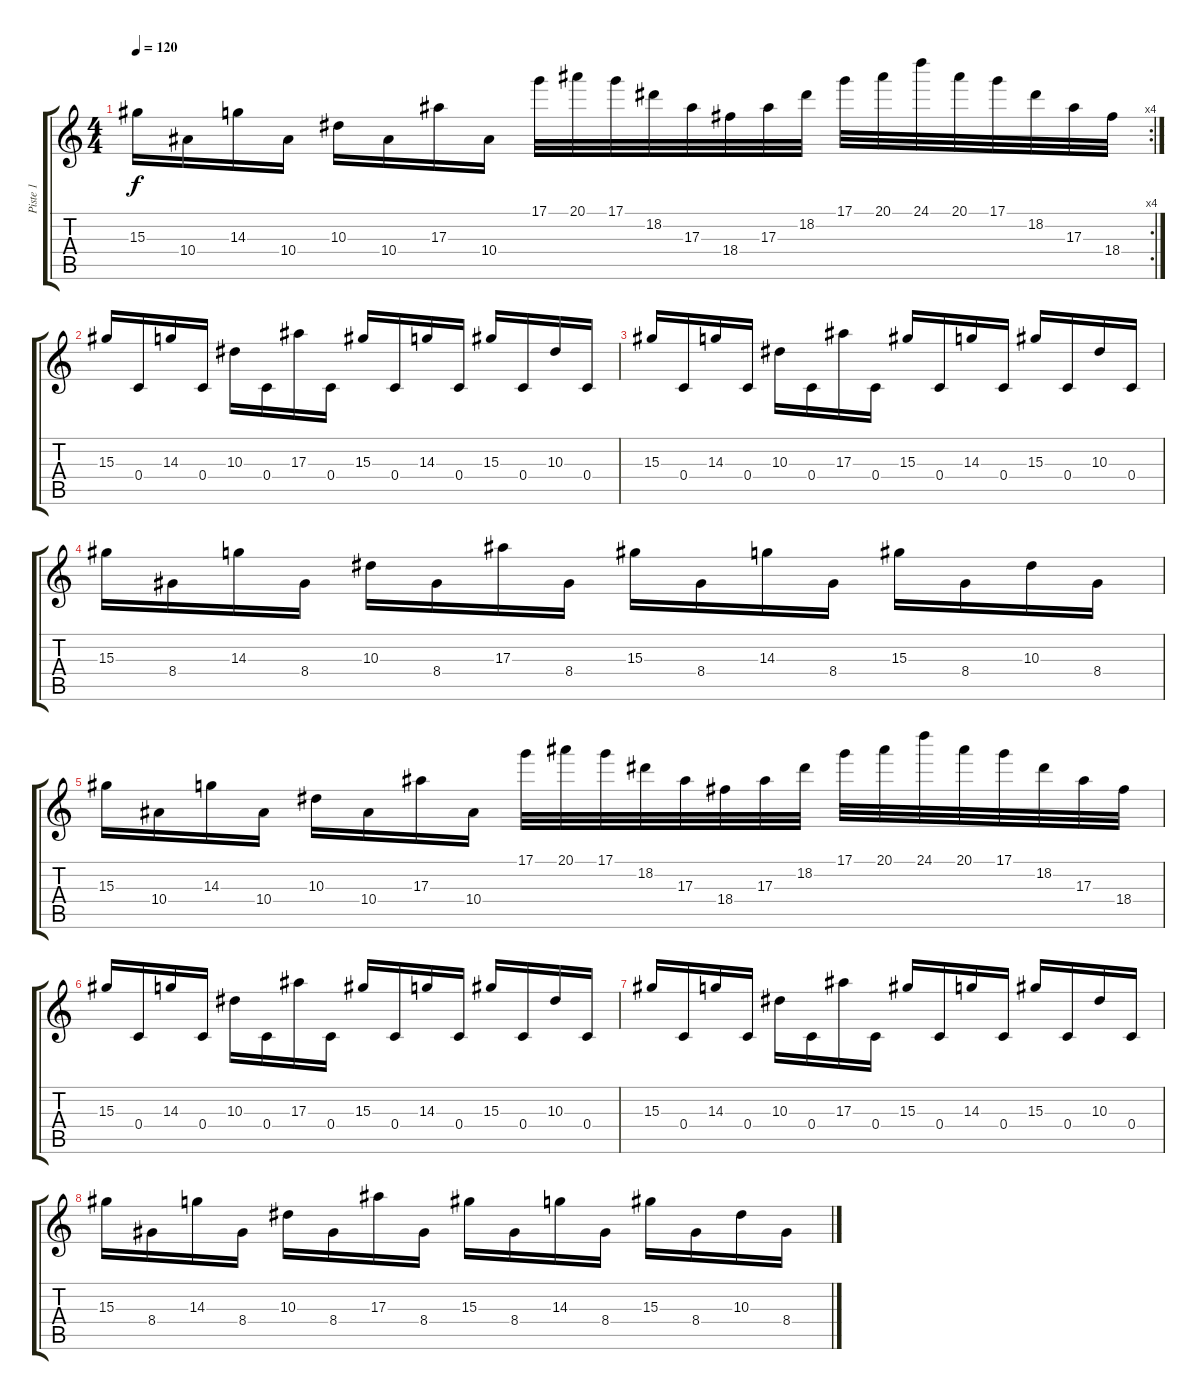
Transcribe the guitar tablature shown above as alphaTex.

\track ("Piste 1" "Piste 1") {instrument distortionguitar}
\staff {score tabs}
\tuning (D4 A3 F3 C3 G2 C2) {hide}
\rc 4
\ts (4 4)
\tempo 120
\clef g2
\ks c
15.3.16{dy f} 10.4.16 14.3.16 10.4.16 10.3.16 10.4.16 17.3.16 10.4.16 17.1.32 20.1.32 17.1.32 18.2.32 17.3.32 18.4.32 17.3.32 18.2.32 17.1.32 20.1.32 24.1.32 20.1.32 17.1.32 18.2.32 17.3.32 18.4.32 |
15.3.16{volume 8 instrument distortionguitar} 0.4.16 14.3.16 0.4.16 10.3.16 0.4.16 17.3.16 0.4.16 15.3.16 0.4.16 14.3.16 0.4.16 15.3.16 0.4.16 10.3.16 0.4.16 |
15.3.16 0.4.16 14.3.16 0.4.16 10.3.16 0.4.16 17.3.16 0.4.16 15.3.16 0.4.16 14.3.16 0.4.16 15.3.16 0.4.16 10.3.16 0.4.16 |
15.3.16 8.4.16 14.3.16 8.4.16 10.3.16 8.4.16 17.3.16 8.4.16 15.3.16 8.4.16 14.3.16 8.4.16 15.3.16 8.4.16 10.3.16 8.4.16 |
15.3.16 10.4.16 14.3.16 10.4.16 10.3.16 10.4.16 17.3.16 10.4.16 17.1.32 20.1.32 17.1.32 18.2.32 17.3.32 18.4.32 17.3.32 18.2.32 17.1.32 20.1.32 24.1.32 20.1.32 17.1.32 18.2.32 17.3.32 18.4.32 |
15.3.16{volume 0 instrument distortionguitar} 0.4.16 14.3.16 0.4.16 10.3.16 0.4.16 17.3.16 0.4.16 15.3.16 0.4.16 14.3.16 0.4.16 15.3.16 0.4.16 10.3.16 0.4.16 |
15.3.16 0.4.16 14.3.16 0.4.16 10.3.16 0.4.16 17.3.16 0.4.16 15.3.16 0.4.16 14.3.16 0.4.16 15.3.16 0.4.16 10.3.16 0.4.16 |
15.3.16 8.4.16 14.3.16 8.4.16 10.3.16 8.4.16 17.3.16 8.4.16 15.3.16 8.4.16 14.3.16 8.4.16 15.3.16 8.4.16 10.3.16 8.4.16
